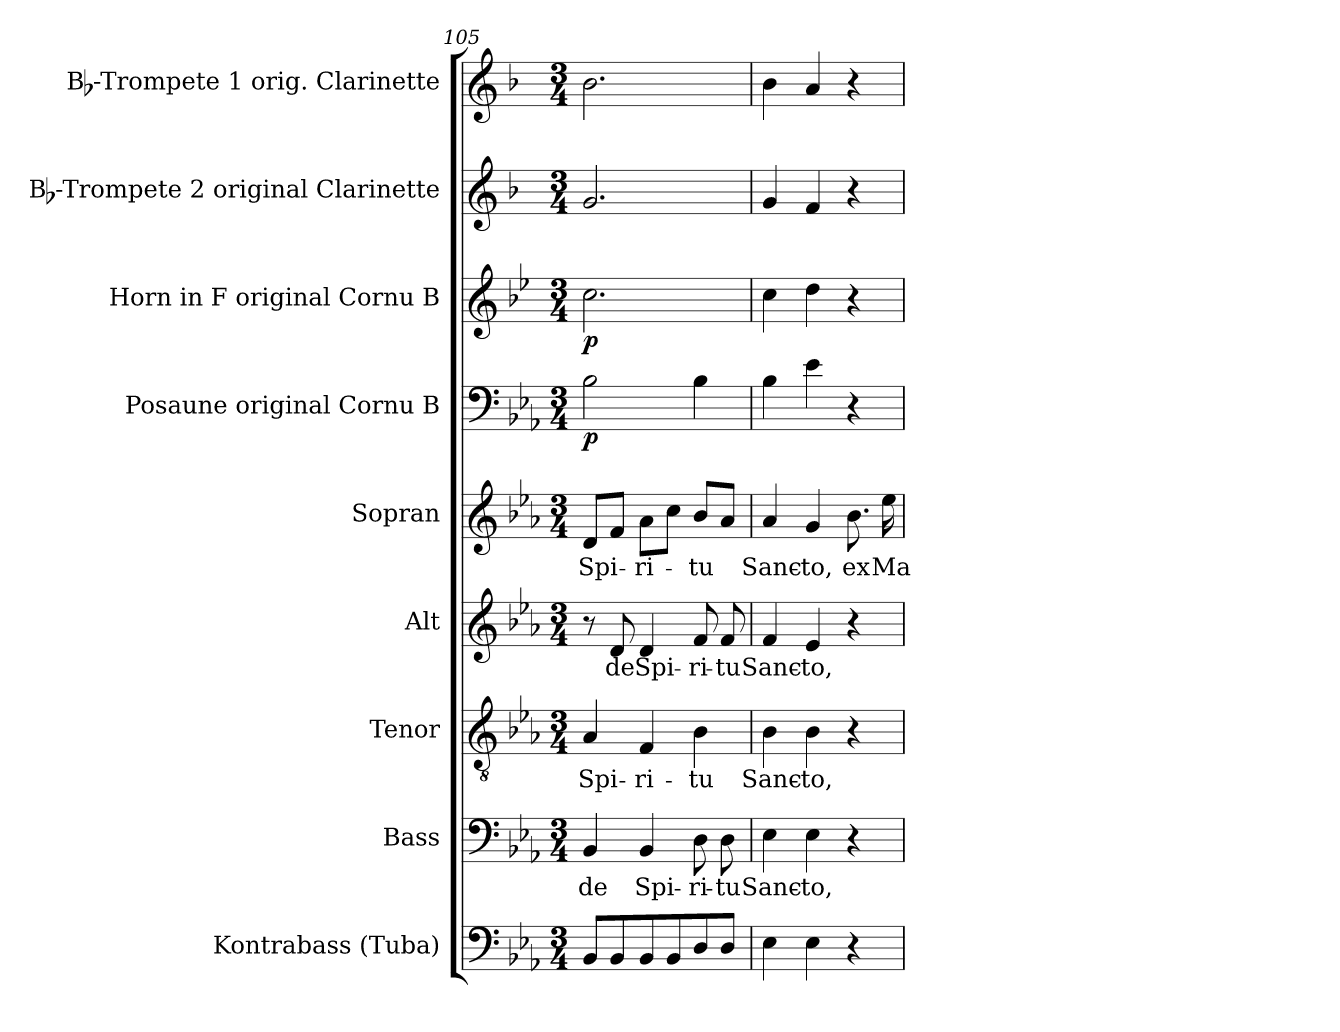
**kern	**kern	**text	**kern	**text	**kern	**text	**kern	**text	**kern	**dynam	**kern	**dynam	**kern	**kern
*part9	*part8	*part8	*part7	*part7	*part6	*part6	*part5	*part5	*part4	*part4	*part3	*part3	*part2	*part1
*staff9	*staff8	*staff8	*staff7	*staff7	*staff6	*staff6	*staff5	*staff5	*staff4	*staff4	*staff3	*staff3	*staff2	*staff1
*I"Kontrabass (Tuba)	*I"Bass	*	*I"Tenor	*	*I"Alt	*	*I"Sopran	*	*I"Posaune original Cornu B	*	*I"Horn in F original Cornu B	*	*I"Bb-Trompete 2 original Clarinette	*I"Bb-Trompete 1 orig. Clarinette
*I'Kb.	*I'B.	*	*I'T.	*	*I'A.	*	*I'S.	*	*I'Pos.	*	*I'Hrn.	*	*I'Bb Trp. 2	*I'Bb Trp. 1
*clefF4	*clefF4	*	*clefGv2	*	*clefG2	*	*clefG2	*	*clefF4	*	*clefG2	*	*clefG2	*clefG2
*ITrd7c12	*	*	*	*	*	*	*	*	*	*	*ITrd4c7	*	*ITrd1c2	*ITrd1c2
*k[b-e-a-]	*k[b-e-a-]	*	*k[b-e-a-]	*	*k[b-e-a-]	*	*k[b-e-a-]	*	*k[b-e-a-]	*	*k[b-e-a-]	*	*k[b-e-a-]	*k[b-e-a-]
*E-:	*E-:	*	*E-:	*	*E-:	*	*E-:	*	*E-:	*	*E-:	*	*E-:	*E-:
*M3/4	*M3/4	*	*M3/4	*	*M3/4	*	*M3/4	*	*M3/4	*	*M3/4	*	*M3/4	*M3/4
=105	=105	=105	=105	=105	=105	=105	=105	=105	=105	=105	=105	=105	=105	=105
!	!	!LO:LY:b	!	!LO:LY:b	!	!	!	!LO:LY:b	!	!LO:DY:b	!	!LO:DY:b	!	!
8BBB-/L	4BB-/	de	4A-/	Spi-	8r	.	8d/L	Spi-	2B-\	p	2.f\	p	2.f/	2.a-\
!	!	!	!	!	!	!LO:LY:b	!	!	!	!	!	!	!	!
8BBB-/	.	.	.	.	8d/	de	8f/J	.	.	.	.	.	.	.
!	!	!LO:LY:b	!	!LO:LY:b	!	!LO:LY:b	!	!LO:LY:b	!	!	!	!	!	!
8BBB-/	4BB-/	Spi-	4F/	-ri-	4d/	Spi-	8a-\L	-ri-	.	.	.	.	.	.
8BBB-/	.	.	.	.	.	.	8cc\J	.	.	.	.	.	.	.
!	!	!LO:LY:b	!	!LO:LY:b	!	!LO:LY:b	!	!LO:LY:b	!	!	!	!	!	!
8DD/	8D\	-ri-	4B-\	-tu	8f/	-ri-	8b-/L	-tu	4B-\	.	.	.	.	.
!	!	!LO:LY:b	!	!	!	!LO:LY:b	!	!	!	!	!	!	!	!
8DD/J	8D\	-tu	.	.	8f/	-tu	8a-/J	.	.	.	.	.	.	.
=106	=106	=106	=106	=106	=106	=106	=106	=106	=106	=106	=106	=106	=106	=106
!	!	!LO:LY:b	!	!LO:LY:b	!	!LO:LY:b	!	!LO:LY:b	!	!	!	!	!	!
4EE-\	4E-\	Sanc-	4B-\	Sanc-	4f/	Sanc-	4a-/	Sanc-	4B-\	.	4f\	.	4f/	4a-\
!	!	!LO:LY:b	!	!LO:LY:b	!	!LO:LY:b	!	!LO:LY:b	!	!	!	!	!	!
4EE-\	4E-\	-to,	4B-\	-to,	4e-/	-to,	4g/	-to,	4e-\	.	4g\	.	4e-/	4g/
!	!	!	!	!	!	!	!	!LO:LY:b	!	!	!	!	!	!
4r	4r	.	4r	.	4r	.	8.b-\	ex	4r	.	4r	.	4r	4r
!	!	!	!	!	!	!	!	!LO:LY:b	!	!	!	!	!	!
.	.	.	.	.	.	.	16ee-\	Ma-	.	.	.	.	.	.
=	=	=	=	=	=	=	=	=	=	=	=	=	=	=
*-	*-	*-	*-	*-	*-	*-	*-	*-	*-	*-	*-	*-	*-	*-
